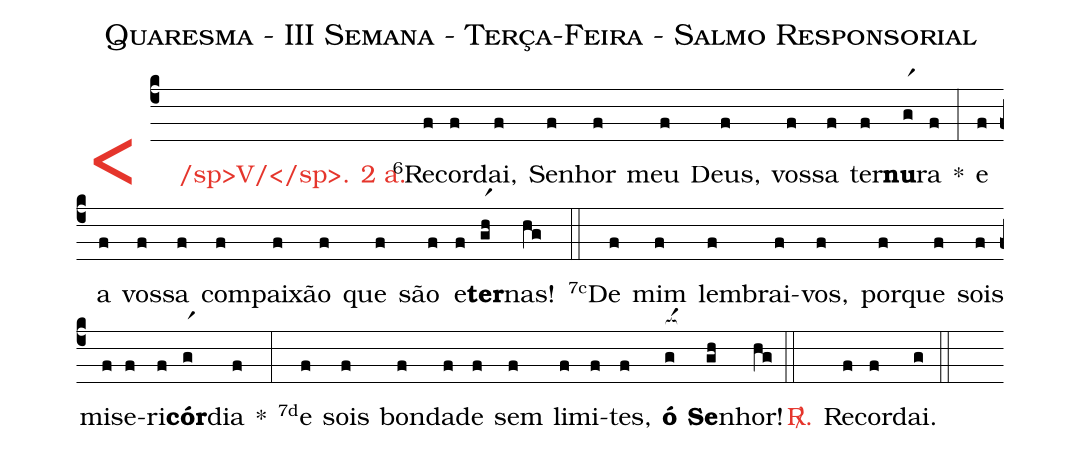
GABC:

name: Quaresma - III Semana - Terça-Feira - Salmo Responsorial;
%%
(c4)

<c></sp>V/</sp>. 2 a.</c>() <v>\VSup{6}</v>Re(f)cor(f)dai,(f) Se(f)nhor(f) meu(f) Deus,(f) vos(f)sa(f) ter(f)<b>nu</b>(gr1)ra(f) *(:)
e(f) a(f) vos(f)sa(f) com(f)pai(f)xão(f) que(f) são(f) e(f)<b>ter</b>(gr1h)nas!(hg)

(::)

<v>\VSup{7c}</v>De(f) mim(f) lem(f)brai-(f)vos,(f) por(f)que(f) sois(f) mi(f)se(f)ri(f)<b>cór</b>(gr1)dia(f) *(:)
<v>\VSup{7d}</v>e(f) sois(f) bon(f)da(f)de(f) sem(f) li(f)mi(f)tes,(f) <b>ó</b>(g[ocba:1{]) <b>Se</b>(gh[ocba:0}])nhor!(hg)

(::)

<nlba><c><sp>R/</sp>.</c>() Re</nlba>(f)cor(f)dai.(g)

(::)
